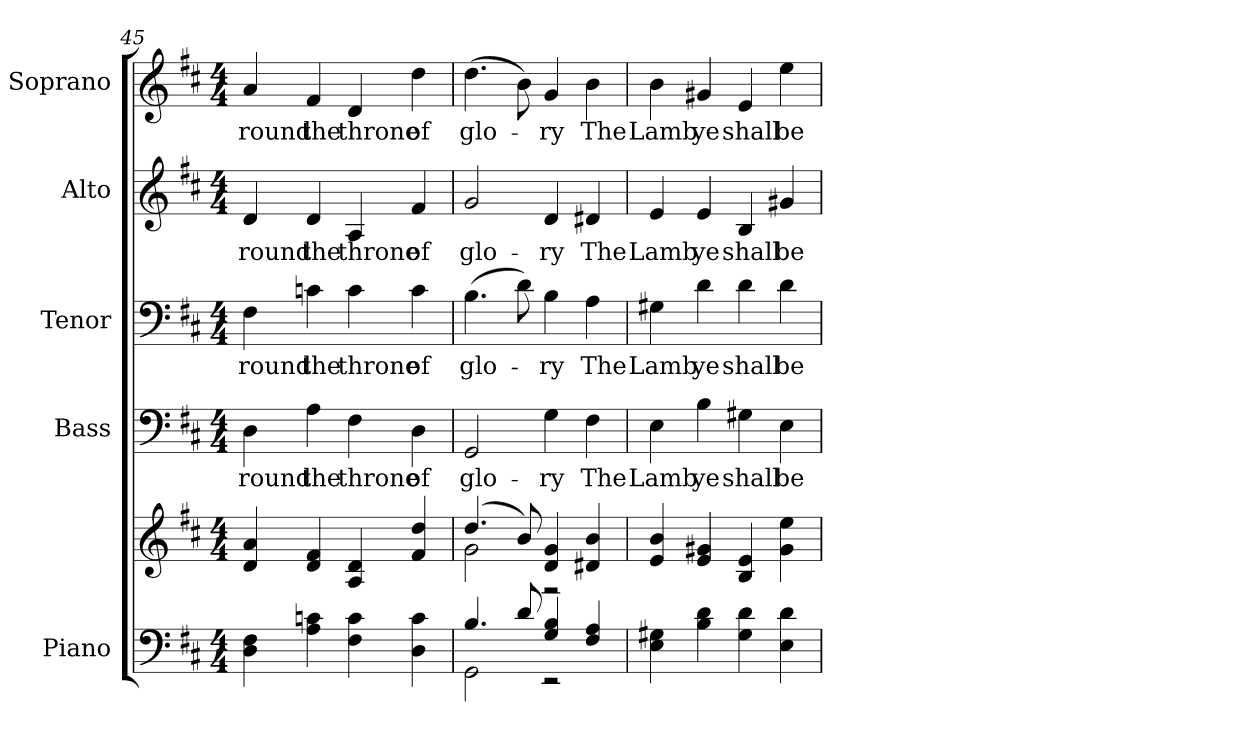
**kern	**kern	**kern	**text	**kern	**text	**kern	**text	**kern	**text
*part5	*part5	*part4	*part4	*part3	*part3	*part2	*part2	*part1	*part1
*staff6	*staff5	*staff4	*staff4	*staff3	*staff3	*staff2	*staff2	*staff1	*staff1
*I"Piano	*	*I"Bass	*	*I"Tenor	*	*I"Alto	*	*I"Soprano	*
*I'Pno.	*	*I'B.	*	*I'T.	*	*I'A.	*	*I'S.	*
!!LO:PB:g=z
*clefF4	*clefG2	*clefF4	*	*clefF4	*	*clefG2	*	*clefG2	*
*k[f#c#]	*k[f#c#]	*k[f#c#]	*	*k[f#c#]	*	*k[f#c#]	*	*k[f#c#]	*
*D:	*D:	*D:	*	*D:	*	*D:	*	*D:	*
*M4/4	*M4/4	*M4/4	*	*M4/4	*	*M4/4	*	*M4/4	*
=45	=45	=45	=45	=45	=45	=45	=45	=45	=45
!	!	!	!LO:LY:b:color=#000000	!	!	!	!	!	!
!	!	!	!	!	!LO:LY:b:color=#000000	!	!	!	!
!	!	!	!	!	!	!	!LO:LY:b:color=#000000	!	!
!	!	!	!	!	!	!	!	!	!LO:LY:b:color=#000000
4Di\ 4F#i	4di/ 4ai	4Di\	-round	4F#i\	-round	4di/	-round	4ai/	-round
!	!	!	!LO:LY:b:color=#000000	!	!	!	!	!	!
!	!	!	!	!	!LO:LY:b:color=#000000	!	!	!	!
!	!	!	!	!	!	!	!LO:LY:b:color=#000000	!	!
!	!	!	!	!	!	!	!	!	!LO:LY:b:color=#000000
4Ai\ 4cni	4di/ 4f#i	4Ai\	the	4cni\	the	4di/	the	4f#i/	the
!	!	!	!LO:LY:b:color=#000000	!	!	!	!	!	!
!	!	!	!	!	!LO:LY:b:color=#000000	!	!	!	!
!	!	!	!	!	!	!	!LO:LY:b:color=#000000	!	!
!	!	!	!	!	!	!	!	!	!LO:LY:b:color=#000000
4F#i\ 4ci	4Ai/ 4di	4F#i\	throne	4ci\	throne	4Ai/	throne	4di/	throne
!	!	!	!LO:LY:b:color=#000000	!	!	!	!	!	!
!	!	!	!	!	!LO:LY:b:color=#000000	!	!	!	!
!	!	!	!	!	!	!	!LO:LY:b:color=#000000	!	!
!	!	!	!	!	!	!	!	!	!LO:LY:b:color=#000000
4Di\ 4ci	4f#i/ 4ddi	4Di\	of	4ci\	of	4f#i/	of	4ddi\	of
=46	=46	=46	=46	=46	=46	=46	=46	=46	=46
*^	*^	*	*	*	*	*	*	*	*
!	!	!	!	!	!LO:LY:b:color=#000000	!	!	!	!	!	!
!	!	!	!	!	!	!	!LO:LY:b:color=#000000	!	!	!	!
!	!	!	!	!	!	!	!	!	!LO:LY:b:color=#000000	!	!
!	!	!	!	!	!	!	!	!	!	!	!LO:LY:b:color=#000000
4.Bi/	2GGi\	(4.ddi/	2gi\	2GGi/	glo-	(4.Bi\	glo-	2gi/	glo-	(4.ddi\	glo-
8di/	.	8bi/)	.	.	.	8di\)	.	.	.	8bi\)	.
!	!	!	!	!	!LO:LY:b:color=#000000	!	!	!	!	!	!
!	!	!	!	!	!	!	!LO:LY:b:color=#000000	!	!	!	!
!	!	!	!	!	!	!	!	!	!LO:LY:b:color=#000000	!	!
!	!	!	!	!	!	!	!	!	!	!	!LO:LY:b:color=#000000
4Gi/ 4Bi	2r	4di/ 4gi	2r	4Gi\	-ry	4Bi\	-ry	4di/	-ry	4gi/	-ry
!	!	!	!	!	!LO:LY:b:color=#000000	!	!	!	!	!	!
!	!	!	!	!	!	!	!LO:LY:b:color=#000000	!	!	!	!
!	!	!	!	!	!	!	!	!	!LO:LY:b:color=#000000	!	!
!	!	!	!	!	!	!	!	!	!	!	!LO:LY:b:color=#000000
4F#i/ 4Ai	.	4d#Xi/ 4bi	.	4F#i\	The	4Ai\	The	4d#Xi/	The	4bi\	The
*v	*v	*	*	*	*	*	*	*	*	*	*
*	*v	*v	*	*	*	*	*	*	*	*
!!LO:PB:g=z
=47	=47	=47	=47	=47	=47	=47	=47	=47	=47
!	!	!	!LO:LY:b:color=#000000	!	!	!	!	!	!
!	!	!	!	!	!LO:LY:b:color=#000000	!	!	!	!
!	!	!	!	!	!	!	!LO:LY:b:color=#000000	!	!
!	!	!	!	!	!	!	!	!	!LO:LY:b:color=#000000
4Ei\ 4G#Xi	4ei/ 4bi	4Ei\	Lamb	4G#Xi\	Lamb	4ei/	Lamb	4bi\	Lamb
!	!	!	!LO:LY:b:color=#000000	!	!	!	!	!	!
!	!	!	!	!	!LO:LY:b:color=#000000	!	!	!	!
!	!	!	!	!	!	!	!LO:LY:b:color=#000000	!	!
!	!	!	!	!	!	!	!	!	!LO:LY:b:color=#000000
4Bi\ 4di	4ei/ 4g#Xi	4Bi\	ye	4di\	ye	4ei/	ye	4g#Xi/	ye
!	!	!	!LO:LY:b:color=#000000	!	!	!	!	!	!
!	!	!	!	!	!LO:LY:b:color=#000000	!	!	!	!
!	!	!	!	!	!	!	!LO:LY:b:color=#000000	!	!
!	!	!	!	!	!	!	!	!	!LO:LY:b:color=#000000
4G#i\ 4di	4Bi/ 4ei	4G#Xi\	shall	4di\	shall	4Bi/	shall	4ei/	shall
!	!	!	!LO:LY:b:color=#000000	!	!	!	!	!	!
!	!	!	!	!	!LO:LY:b:color=#000000	!	!	!	!
!	!	!	!	!	!	!	!LO:LY:b:color=#000000	!	!
!	!	!	!	!	!	!	!	!	!LO:LY:b:color=#000000
4Ei\ 4di	4g#i\ 4eei	4Ei\	be-	4di\	be-	4g#Xi/	be-	4eei\	be-
=	=	=	=	=	=	=	=	=	=
*-	*-	*-	*-	*-	*-	*-	*-	*-	*-
